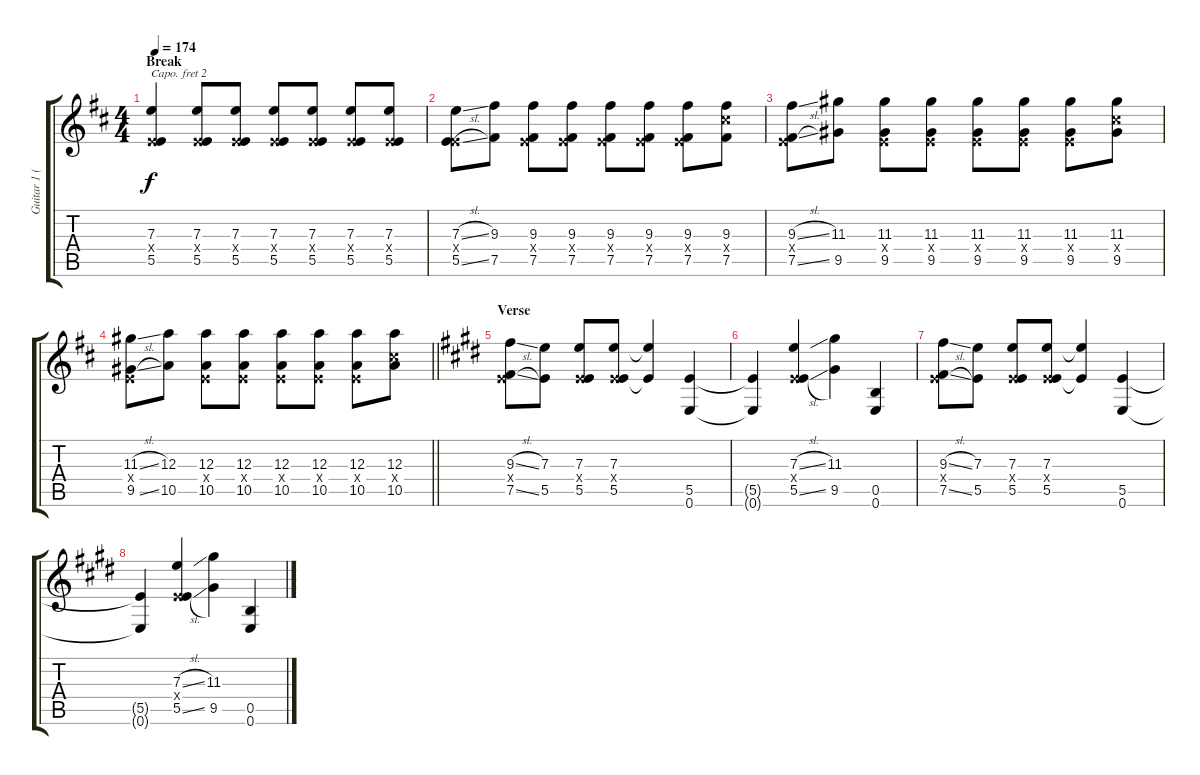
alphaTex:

\track ("Guitar 1 (Drop D, Capo 2)" "Guitar 1 (") {instrument overdrivenguitar}
\staff {score tabs}
\capo 2
\tuning (E4 B3 G3 D3 A2 D2) {hide}
\ts (4 4)
\section ("" "Break")
\tempo 174
\clef g2
\ks d
(7.3 0.4{x} 5.5).4{dy f} (7.3 0.4{x} 5.5).8 (7.3 0.4{x} 5.5).8 (7.3 0.4{x} 5.5).8 (7.3 0.4{x} 5.5).8 (7.3 0.4{x} 5.5).8 (7.3 0.4{x} 5.5).8 |
(7.3{sl} 0.4{x} 5.5{sl}).8 (9.3 7.5).8 (9.3 0.4{x} 7.5).8 (9.3 0.4{x} 7.5).8 (9.3 0.4{x} 7.5).8 (9.3 0.4{x} 7.5).8 (9.3 0.4{x} 7.5).8 (9.3 9.4{x} 7.5).8 |
(9.3{sl} 0.4{x} 7.5{sl}).8 (11.3 9.5).8 (11.3 0.4{x} 9.5).8 (11.3 0.4{x} 9.5).8 (11.3 0.4{x} 9.5).8 (11.3 0.4{x} 9.5).8 (11.3 0.4{x} 9.5).8 (11.3 9.4{x} 9.5).8 |
\barLineRight lightlight
(11.3{sl} 0.4{x} 9.5{sl}).8 (12.3 10.5).8 (12.3 0.4{x} 10.5).8 (12.3 0.4{x} 10.5).8 (12.3 0.4{x} 10.5).8 (12.3 0.4{x} 10.5).8 (12.3 0.4{x} 10.5).8 (12.3 9.4{x} 10.5).8 |
\section ("" "Verse")
\ks e
(9.3{sl} 0.4{x} 7.5{sl}).8 (7.3 5.5).8 (7.3 0.4{x} 5.5).8 (7.3 0.4{x} 5.5).8 (7.3{t} 5.5{t}).4 (5.5 0.6).4 |
(5.5{t} 0.6{t}).4 (7.3{sl} 0.4{x} 5.5{sl}).4 (11.3 9.5).4 (0.5 0.6).4 |
(9.3{sl} 0.4{x} 7.5{sl}).8 (7.3 5.5).8 (7.3 0.4{x} 5.5).8 (7.3 0.4{x} 5.5).8 (7.3{t} 5.5{t}).4 (5.5 0.6).4 |
(5.5{t} 0.6{t}).4 (7.3{sl} 0.4{x} 5.5{sl}).4 (11.3 9.5).4 (0.5 0.6).4
